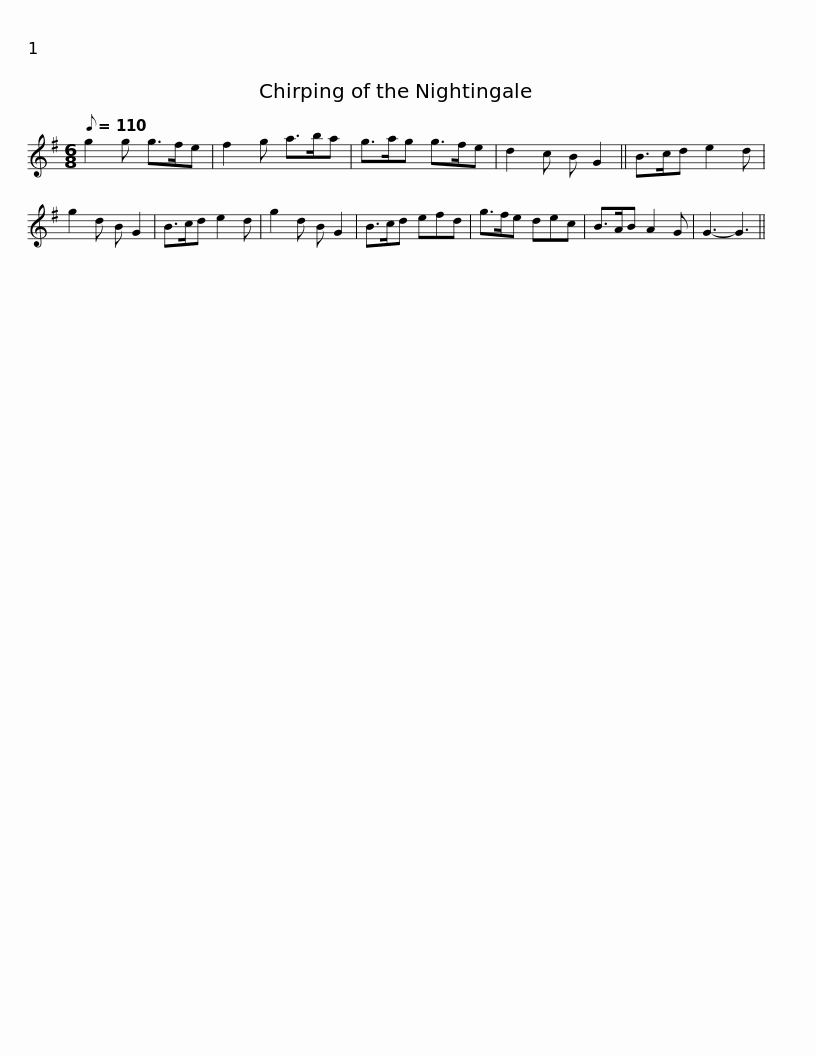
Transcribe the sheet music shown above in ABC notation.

X:1
L:1/8
Q:1/8=110
M:6/8
I:linebreak $
K:G
V:1 treble
V:1
 g2 g g>fe | f2 g a>ba | g>ag g>fe | d2 c B G2 || B>cd e2 d | %5
 g2 d B G2 | B>cd e2 d | g2 d B G2 |$ B>cd efd | g>fe dec | %10
 B>AB A2 G | G3- G3 || %12
